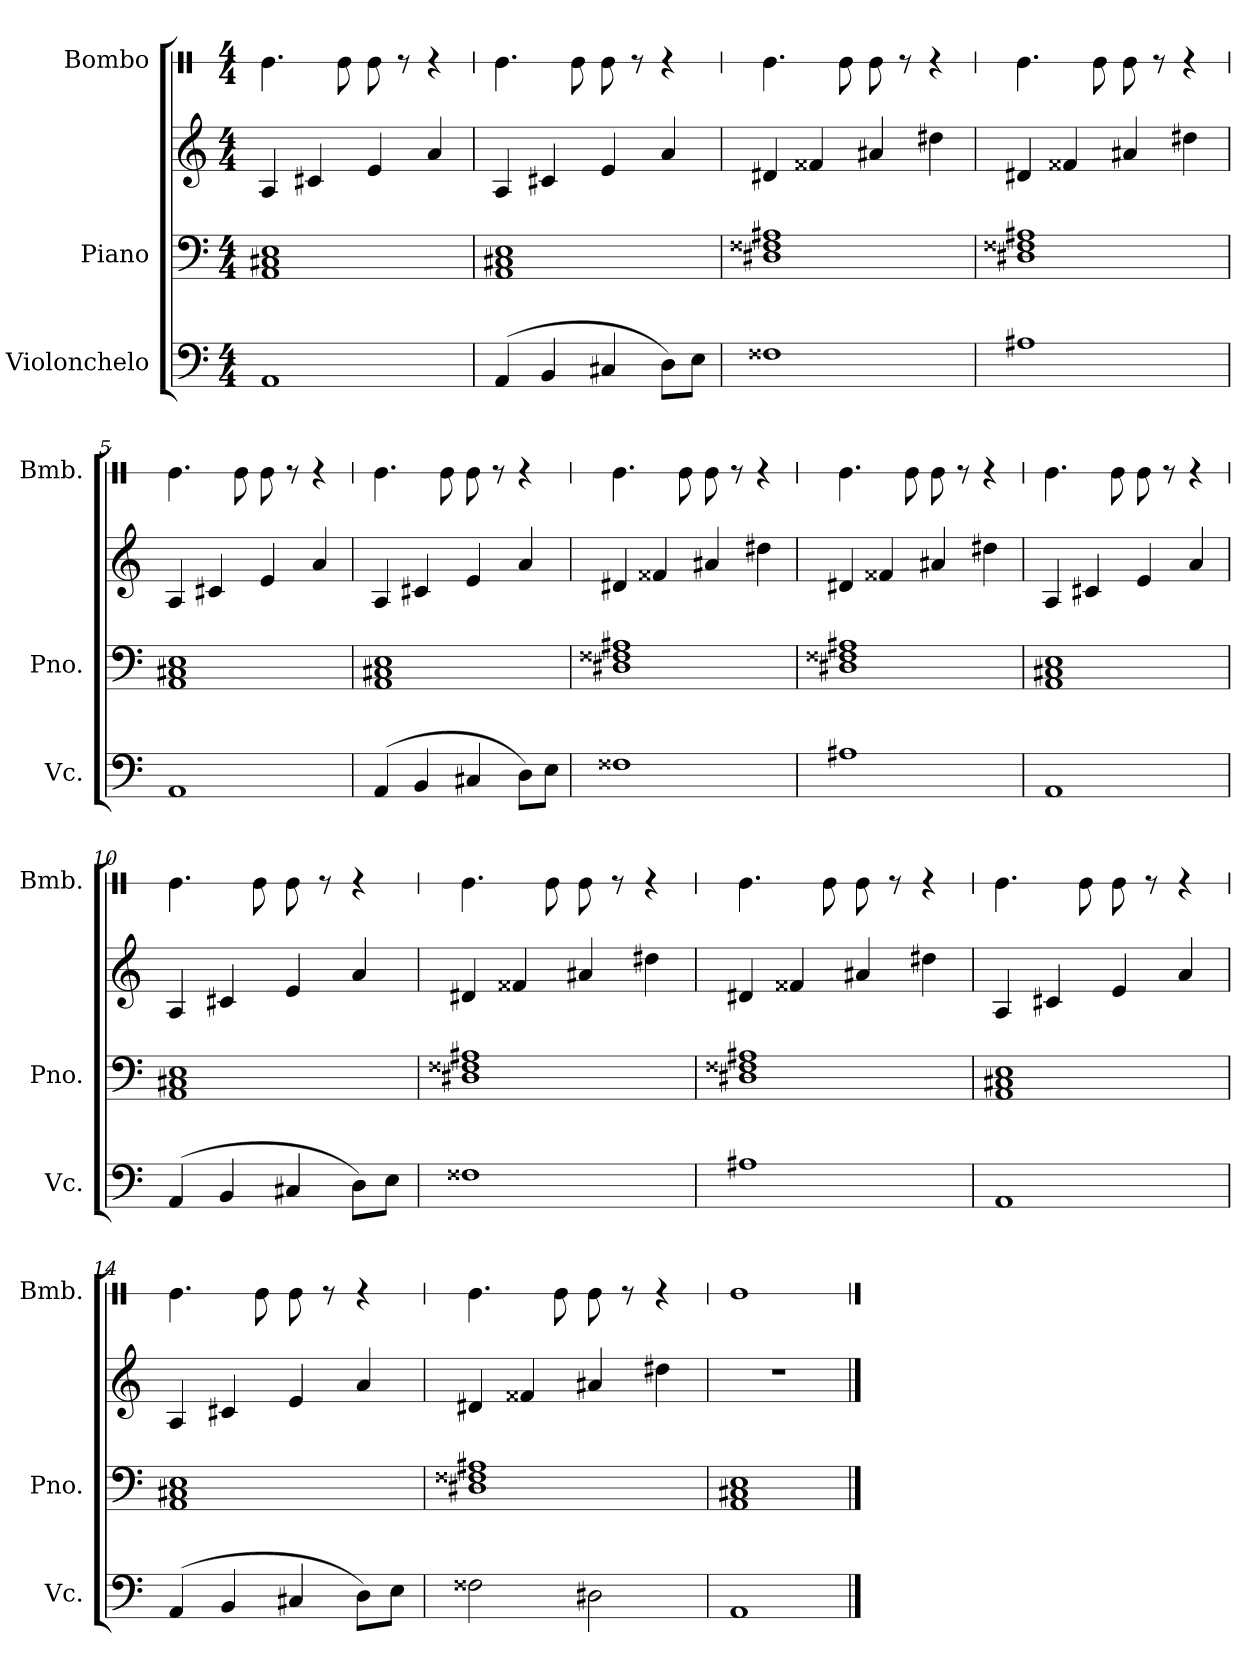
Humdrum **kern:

**kern	**kern	**kern	**kern
*part3	*part2	*part2	*part1
*staff4	*staff3	*staff2	*staff1
*I"Violonchelo	*I"Piano	*	*I"Bombo
*I'Vc.	*I'Pno.	*	*I'Bmb.
*	*	*	*stria1
*clefF4	*clefF4	*clefG2	*clefX
*k[]	*k[]	*k[]	*k[]
*M4/4	*M4/4	*M4/4	*M4/4
=1	=1	=1	=1
1AA	1AA 1C#X 1E	4A/	4.Re\
.	.	4c#X/	.
.	.	.	8Re\
.	.	4e/	8Re\
.	.	.	8r
.	.	4a/	4r
=2	=2	=2	=2
(>4AA/	1AA 1C#X 1E	4A/	4.Re\
4BB/	.	4c#X/	.
.	.	.	8Re\
4C#X/	.	4e/	8Re\
.	.	.	8r
8D\L)	.	4a/	4r
8E\J	.	.	.
=3	=3	=3	=3
1F##X	1D#X 1F##X 1A#X	4d#X/	4.Re\
.	.	4f##X/	.
.	.	.	8Re\
.	.	4a#X/	8Re\
.	.	.	8r
.	.	4dd#X\	4r
=4	=4	=4	=4
1A#X	1D#X 1F##X 1A#X	4d#X/	4.Re\
.	.	4f##X/	.
.	.	.	8Re\
.	.	4a#X/	8Re\
.	.	.	8r
.	.	4dd#X\	4r
!!LO:LB:g=z
=5	=5	=5	=5
1AA	1AA 1C#X 1E	4A/	4.Re\
.	.	4c#X/	.
.	.	.	8Re\
.	.	4e/	8Re\
.	.	.	8r
.	.	4a/	4r
=6	=6	=6	=6
(>4AA/	1AA 1C#X 1E	4A/	4.Re\
4BB/	.	4c#X/	.
.	.	.	8Re\
4C#X/	.	4e/	8Re\
.	.	.	8r
8D\L)	.	4a/	4r
8E\J	.	.	.
=7	=7	=7	=7
1F##X	1D#X 1F##X 1A#X	4d#X/	4.Re\
.	.	4f##X/	.
.	.	.	8Re\
.	.	4a#X/	8Re\
.	.	.	8r
.	.	4dd#X\	4r
=8	=8	=8	=8
1A#X	1D#X 1F##X 1A#X	4d#X/	4.Re\
.	.	4f##X/	.
.	.	.	8Re\
.	.	4a#X/	8Re\
.	.	.	8r
.	.	4dd#X\	4r
!!LO:LB:g=z
=9	=9	=9	=9
1AA	1AA 1C#X 1E	4A/	4.Re\
.	.	4c#X/	.
.	.	.	8Re\
.	.	4e/	8Re\
.	.	.	8r
.	.	4a/	4r
=10	=10	=10	=10
(>4AA/	1AA 1C#X 1E	4A/	4.Re\
4BB/	.	4c#X/	.
.	.	.	8Re\
4C#X/	.	4e/	8Re\
.	.	.	8r
8D\L)	.	4a/	4r
8E\J	.	.	.
=11	=11	=11	=11
1F##X	1D#X 1F##X 1A#X	4d#X/	4.Re\
.	.	4f##X/	.
.	.	.	8Re\
.	.	4a#X/	8Re\
.	.	.	8r
.	.	4dd#X\	4r
=12	=12	=12	=12
1A#X	1D#X 1F##X 1A#X	4d#X/	4.Re\
.	.	4f##X/	.
.	.	.	8Re\
.	.	4a#X/	8Re\
.	.	.	8r
.	.	4dd#X\	4r
!!LO:LB:g=z
=13	=13	=13	=13
1AA	1AA 1C#X 1E	4A/	4.Re\
.	.	4c#X/	.
.	.	.	8Re\
.	.	4e/	8Re\
.	.	.	8r
.	.	4a/	4r
=14	=14	=14	=14
(>4AA/	1AA 1C#X 1E	4A/	4.Re\
4BB/	.	4c#X/	.
.	.	.	8Re\
4C#X/	.	4e/	8Re\
.	.	.	8r
8D\L)	.	4a/	4r
8E\J	.	.	.
=15	=15	=15	=15
2F##X\	1D#X 1F##X 1A#X	4d#X/	4.Re\
.	.	4f##X/	.
.	.	.	8Re\
2D#X\	.	4a#X/	8Re\
.	.	.	8r
.	.	4dd#X\	4r
=16	=16	=16	=16
1AA	1AA 1C#X 1E	1r	1Re
==	==	==	==
*-	*-	*-	*-
